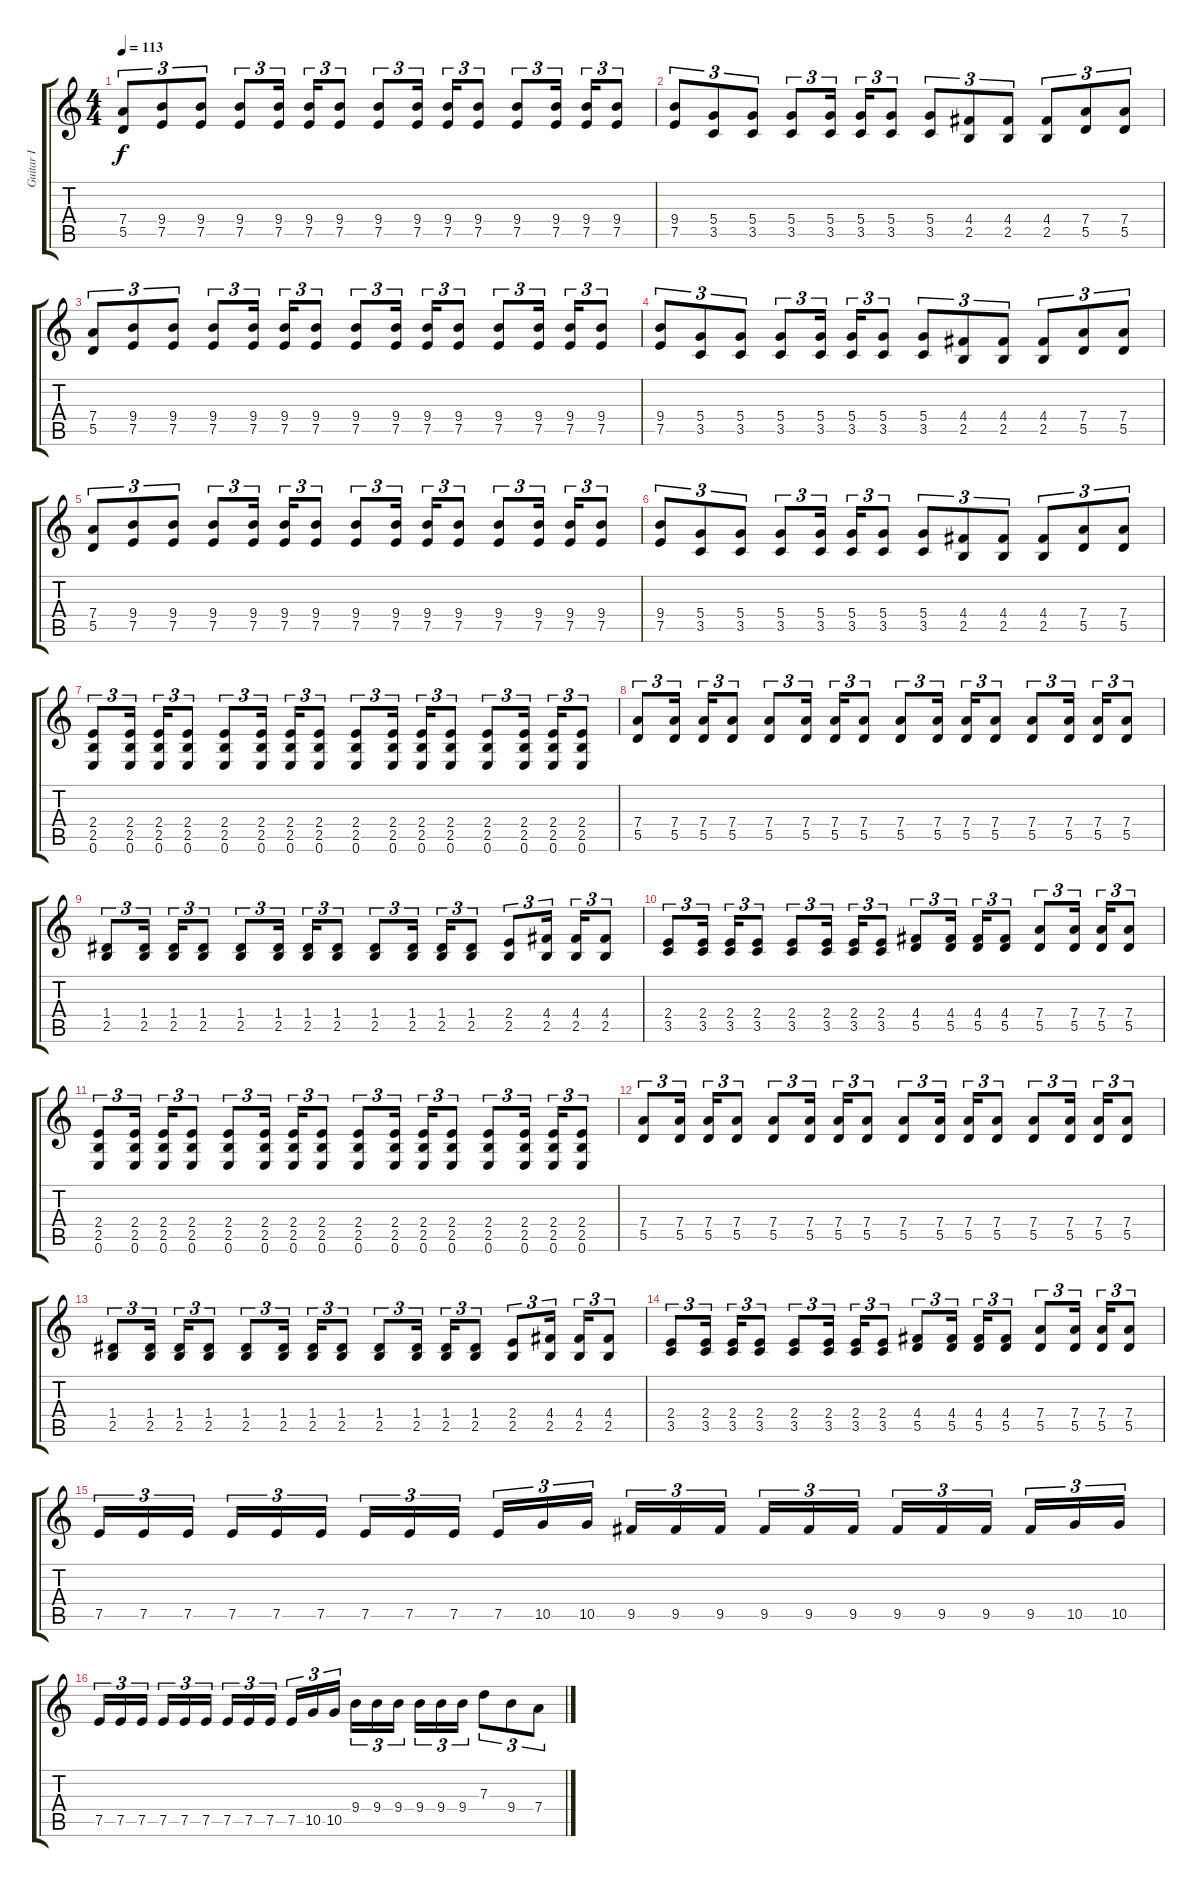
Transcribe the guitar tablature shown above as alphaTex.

\track ("Guitar I" "Guitar I") {instrument distortionguitar}
\staff {score tabs}
\tuning (E4 B3 G3 D3 A2 E2) {hide}
\ts (4 4)
\tempo 113
\clef g2
\ks c
(7.4 5.5).8{tu (3 2) dy f} (9.4 7.5).8{tu (3 2)} (9.4 7.5).8{tu (3 2)} (9.4 7.5).8{tu (3 2)} (9.4 7.5).16{tu (3 2)} (9.4 7.5).16{tu (3 2)} (9.4 7.5).8{tu (3 2)} (9.4 7.5).8{tu (3 2)} (9.4 7.5).16{tu (3 2)} (9.4 7.5).16{tu (3 2)} (9.4 7.5).8{tu (3 2)} (9.4 7.5).8{tu (3 2)} (9.4 7.5).16{tu (3 2)} (9.4 7.5).16{tu (3 2)} (9.4 7.5).8{tu (3 2)} |
(9.4 7.5).8{tu (3 2)} (5.4 3.5).8{tu (3 2)} (5.4 3.5).8{tu (3 2)} (5.4 3.5).8{tu (3 2)} (5.4 3.5).16{tu (3 2)} (5.4 3.5).16{tu (3 2)} (5.4 3.5).8{tu (3 2)} (5.4 3.5).8{tu (3 2)} (4.4 2.5).8{tu (3 2)} (4.4 2.5).8{tu (3 2)} (4.4 2.5).8{tu (3 2)} (7.4 5.5).8{tu (3 2)} (7.4 5.5).8{tu (3 2)} |
(7.4 5.5).8{tu (3 2)} (9.4 7.5).8{tu (3 2)} (9.4 7.5).8{tu (3 2)} (9.4 7.5).8{tu (3 2)} (9.4 7.5).16{tu (3 2)} (9.4 7.5).16{tu (3 2)} (9.4 7.5).8{tu (3 2)} (9.4 7.5).8{tu (3 2)} (9.4 7.5).16{tu (3 2)} (9.4 7.5).16{tu (3 2)} (9.4 7.5).8{tu (3 2)} (9.4 7.5).8{tu (3 2)} (9.4 7.5).16{tu (3 2)} (9.4 7.5).16{tu (3 2)} (9.4 7.5).8{tu (3 2)} |
(9.4 7.5).8{tu (3 2)} (5.4 3.5).8{tu (3 2)} (5.4 3.5).8{tu (3 2)} (5.4 3.5).8{tu (3 2)} (5.4 3.5).16{tu (3 2)} (5.4 3.5).16{tu (3 2)} (5.4 3.5).8{tu (3 2)} (5.4 3.5).8{tu (3 2)} (4.4 2.5).8{tu (3 2)} (4.4 2.5).8{tu (3 2)} (4.4 2.5).8{tu (3 2)} (7.4 5.5).8{tu (3 2)} (7.4 5.5).8{tu (3 2)} |
(7.4 5.5).8{tu (3 2)} (9.4 7.5).8{tu (3 2)} (9.4 7.5).8{tu (3 2)} (9.4 7.5).8{tu (3 2)} (9.4 7.5).16{tu (3 2)} (9.4 7.5).16{tu (3 2)} (9.4 7.5).8{tu (3 2)} (9.4 7.5).8{tu (3 2)} (9.4 7.5).16{tu (3 2)} (9.4 7.5).16{tu (3 2)} (9.4 7.5).8{tu (3 2)} (9.4 7.5).8{tu (3 2)} (9.4 7.5).16{tu (3 2)} (9.4 7.5).16{tu (3 2)} (9.4 7.5).8{tu (3 2)} |
(9.4 7.5).8{tu (3 2)} (5.4 3.5).8{tu (3 2)} (5.4 3.5).8{tu (3 2)} (5.4 3.5).8{tu (3 2)} (5.4 3.5).16{tu (3 2)} (5.4 3.5).16{tu (3 2)} (5.4 3.5).8{tu (3 2)} (5.4 3.5).8{tu (3 2)} (4.4 2.5).8{tu (3 2)} (4.4 2.5).8{tu (3 2)} (4.4 2.5).8{tu (3 2)} (7.4 5.5).8{tu (3 2)} (7.4 5.5).8{tu (3 2)} |
(2.4 2.5 0.6).8{tu (3 2)} (2.4 2.5 0.6).16{tu (3 2)} (2.4 2.5 0.6).16{tu (3 2)} (2.4 2.5 0.6).8{tu (3 2)} (2.4 2.5 0.6).8{tu (3 2)} (2.4 2.5 0.6).16{tu (3 2)} (2.4 2.5 0.6).16{tu (3 2)} (2.4 2.5 0.6).8{tu (3 2)} (2.4 2.5 0.6).8{tu (3 2)} (2.4 2.5 0.6).16{tu (3 2)} (2.4 2.5 0.6).16{tu (3 2)} (2.4 2.5 0.6).8{tu (3 2)} (2.4 2.5 0.6).8{tu (3 2)} (2.4 2.5 0.6).16{tu (3 2)} (2.4 2.5 0.6).16{tu (3 2)} (2.4 2.5 0.6).8{tu (3 2)} |
(7.4 5.5).8{tu (3 2)} (7.4 5.5).16{tu (3 2)} (7.4 5.5).16{tu (3 2)} (7.4 5.5).8{tu (3 2)} (7.4 5.5).8{tu (3 2)} (7.4 5.5).16{tu (3 2)} (7.4 5.5).16{tu (3 2)} (7.4 5.5).8{tu (3 2)} (7.4 5.5).8{tu (3 2)} (7.4 5.5).16{tu (3 2)} (7.4 5.5).16{tu (3 2)} (7.4 5.5).8{tu (3 2)} (7.4 5.5).8{tu (3 2)} (7.4 5.5).16{tu (3 2)} (7.4 5.5).16{tu (3 2)} (7.4 5.5).8{tu (3 2)} |
(1.4 2.5).8{tu (3 2)} (1.4 2.5).16{tu (3 2)} (1.4 2.5).16{tu (3 2)} (1.4 2.5).8{tu (3 2)} (1.4 2.5).8{tu (3 2)} (1.4 2.5).16{tu (3 2)} (1.4 2.5).16{tu (3 2)} (1.4 2.5).8{tu (3 2)} (1.4 2.5).8{tu (3 2)} (1.4 2.5).16{tu (3 2)} (1.4 2.5).16{tu (3 2)} (1.4 2.5).8{tu (3 2)} (2.4 2.5).8{tu (3 2)} (4.4 2.5).16{tu (3 2)} (4.4 2.5).16{tu (3 2)} (4.4 2.5).8{tu (3 2)} |
(2.4 3.5).8{tu (3 2)} (2.4 3.5).16{tu (3 2)} (2.4 3.5).16{tu (3 2)} (2.4 3.5).8{tu (3 2)} (2.4 3.5).8{tu (3 2)} (2.4 3.5).16{tu (3 2)} (2.4 3.5).16{tu (3 2)} (2.4 3.5).8{tu (3 2)} (4.4 5.5).8{tu (3 2)} (4.4 5.5).16{tu (3 2)} (4.4 5.5).16{tu (3 2)} (4.4 5.5).8{tu (3 2)} (7.4 5.5).8{tu (3 2)} (7.4 5.5).16{tu (3 2)} (7.4 5.5).16{tu (3 2)} (7.4 5.5).8{tu (3 2)} |
(2.4 2.5 0.6).8{tu (3 2)} (2.4 2.5 0.6).16{tu (3 2)} (2.4 2.5 0.6).16{tu (3 2)} (2.4 2.5 0.6).8{tu (3 2)} (2.4 2.5 0.6).8{tu (3 2)} (2.4 2.5 0.6).16{tu (3 2)} (2.4 2.5 0.6).16{tu (3 2)} (2.4 2.5 0.6).8{tu (3 2)} (2.4 2.5 0.6).8{tu (3 2)} (2.4 2.5 0.6).16{tu (3 2)} (2.4 2.5 0.6).16{tu (3 2)} (2.4 2.5 0.6).8{tu (3 2)} (2.4 2.5 0.6).8{tu (3 2)} (2.4 2.5 0.6).16{tu (3 2)} (2.4 2.5 0.6).16{tu (3 2)} (2.4 2.5 0.6).8{tu (3 2)} |
(7.4 5.5).8{tu (3 2)} (7.4 5.5).16{tu (3 2)} (7.4 5.5).16{tu (3 2)} (7.4 5.5).8{tu (3 2)} (7.4 5.5).8{tu (3 2)} (7.4 5.5).16{tu (3 2)} (7.4 5.5).16{tu (3 2)} (7.4 5.5).8{tu (3 2)} (7.4 5.5).8{tu (3 2)} (7.4 5.5).16{tu (3 2)} (7.4 5.5).16{tu (3 2)} (7.4 5.5).8{tu (3 2)} (7.4 5.5).8{tu (3 2)} (7.4 5.5).16{tu (3 2)} (7.4 5.5).16{tu (3 2)} (7.4 5.5).8{tu (3 2)} |
(1.4 2.5).8{tu (3 2)} (1.4 2.5).16{tu (3 2)} (1.4 2.5).16{tu (3 2)} (1.4 2.5).8{tu (3 2)} (1.4 2.5).8{tu (3 2)} (1.4 2.5).16{tu (3 2)} (1.4 2.5).16{tu (3 2)} (1.4 2.5).8{tu (3 2)} (1.4 2.5).8{tu (3 2)} (1.4 2.5).16{tu (3 2)} (1.4 2.5).16{tu (3 2)} (1.4 2.5).8{tu (3 2)} (2.4 2.5).8{tu (3 2)} (4.4 2.5).16{tu (3 2)} (4.4 2.5).16{tu (3 2)} (4.4 2.5).8{tu (3 2)} |
(2.4 3.5).8{tu (3 2)} (2.4 3.5).16{tu (3 2)} (2.4 3.5).16{tu (3 2)} (2.4 3.5).8{tu (3 2)} (2.4 3.5).8{tu (3 2)} (2.4 3.5).16{tu (3 2)} (2.4 3.5).16{tu (3 2)} (2.4 3.5).8{tu (3 2)} (4.4 5.5).8{tu (3 2)} (4.4 5.5).16{tu (3 2)} (4.4 5.5).16{tu (3 2)} (4.4 5.5).8{tu (3 2)} (7.4 5.5).8{tu (3 2)} (7.4 5.5).16{tu (3 2)} (7.4 5.5).16{tu (3 2)} (7.4 5.5).8{tu (3 2)} |
7.5.16{tu (3 2)} 7.5.16{tu (3 2)} 7.5.16{tu (3 2)} 7.5.16{tu (3 2)} 7.5.16{tu (3 2)} 7.5.16{tu (3 2)} 7.5.16{tu (3 2)} 7.5.16{tu (3 2)} 7.5.16{tu (3 2)} 7.5.16{tu (3 2)} 10.5.16{tu (3 2)} 10.5.16{tu (3 2)} 9.5.16{tu (3 2)} 9.5.16{tu (3 2)} 9.5.16{tu (3 2)} 9.5.16{tu (3 2)} 9.5.16{tu (3 2)} 9.5.16{tu (3 2)} 9.5.16{tu (3 2)} 9.5.16{tu (3 2)} 9.5.16{tu (3 2)} 9.5.16{tu (3 2)} 10.5.16{tu (3 2)} 10.5.16{tu (3 2)} |
7.5.16{tu (3 2)} 7.5.16{tu (3 2)} 7.5.16{tu (3 2)} 7.5.16{tu (3 2)} 7.5.16{tu (3 2)} 7.5.16{tu (3 2)} 7.5.16{tu (3 2)} 7.5.16{tu (3 2)} 7.5.16{tu (3 2)} 7.5.16{tu (3 2)} 10.5.16{tu (3 2)} 10.5.16{tu (3 2)} 9.4.16{tu (3 2)} 9.4.16{tu (3 2)} 9.4.16{tu (3 2)} 9.4.16{tu (3 2)} 9.4.16{tu (3 2)} 9.4.16{tu (3 2)} 7.3.8{tu (3 2)} 9.4.8{tu (3 2)} 7.4.8{tu (3 2)}
